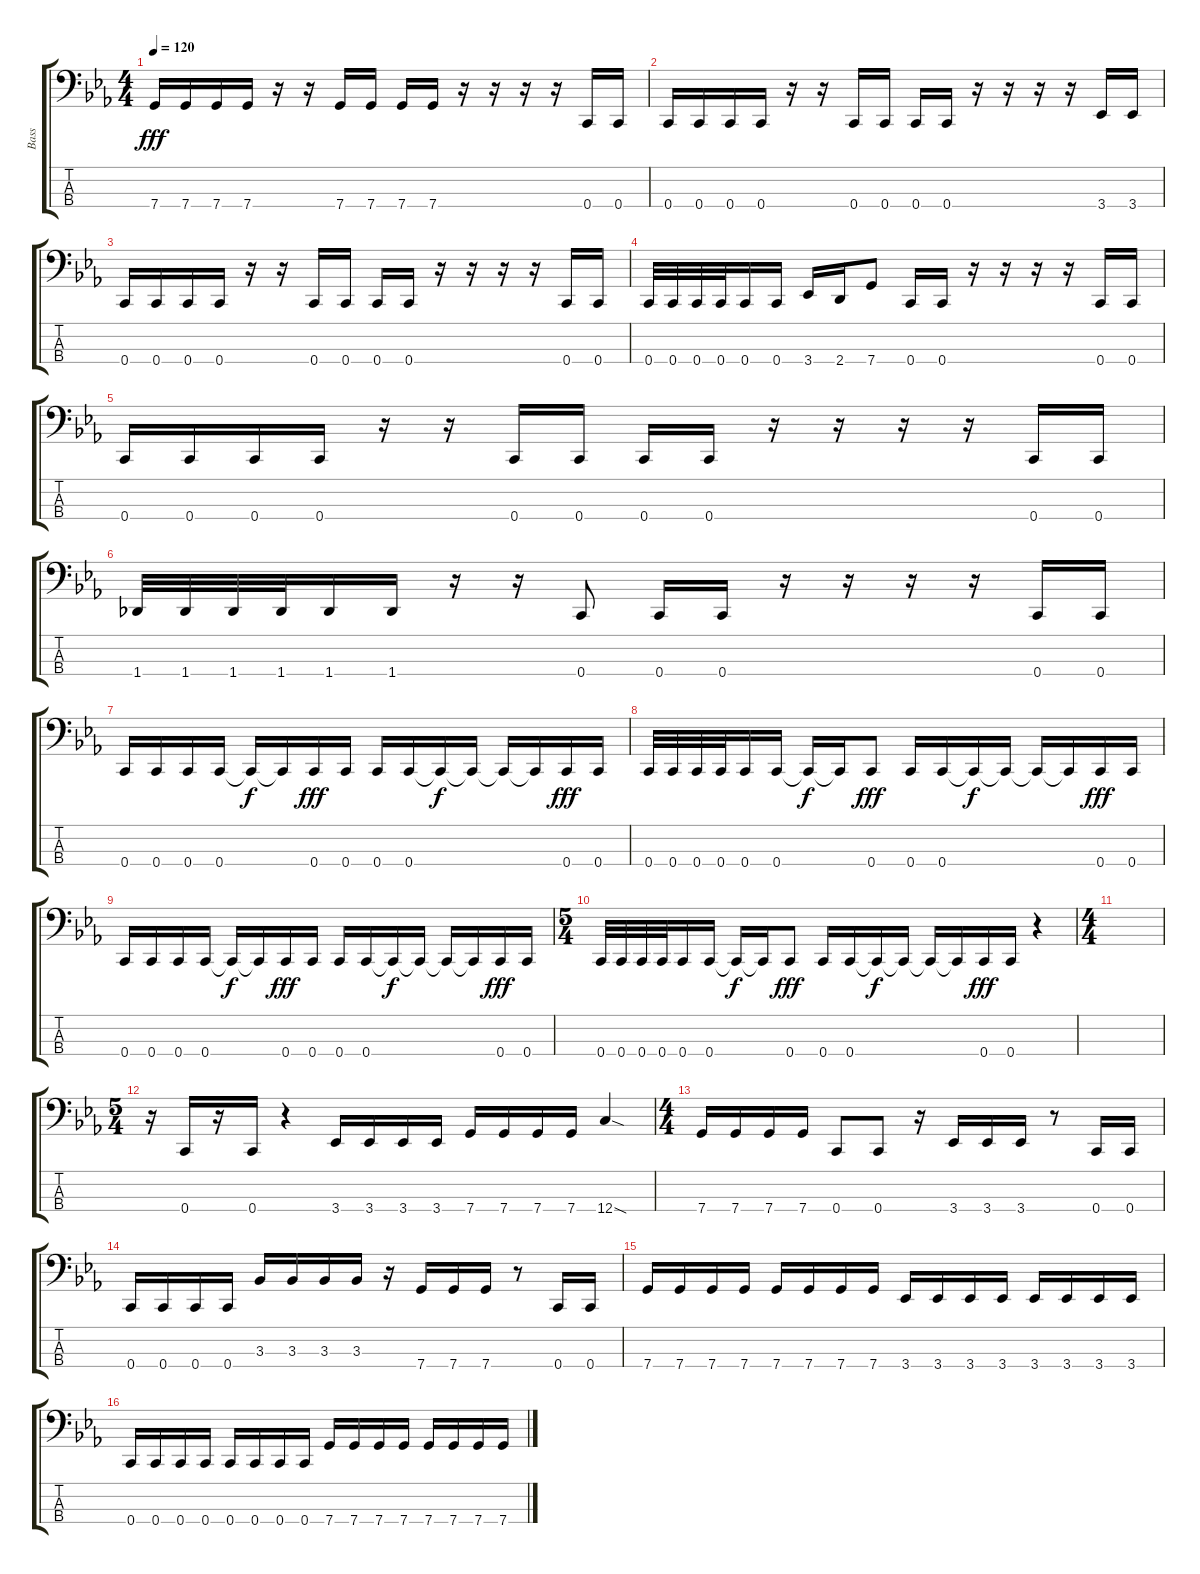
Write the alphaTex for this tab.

\track ("Bass" "Bass") {instrument electricbasspick}
\staff {score tabs}
\tuning (F2 C2 G1 C1) {hide}
\ts (4 4)
\tempo 120
\clef f4
\ks cminor
7.4.16{dy fff} 7.4.16 7.4.16 7.4.16 r.16 r.16 7.4.16 7.4.16 7.4.16 7.4.16 r.16 r.16 r.16 r.16 0.4.16 0.4.16 |
0.4.16 0.4.16 0.4.16 0.4.16 r.16 r.16 0.4.16 0.4.16 0.4.16 0.4.16 r.16 r.16 r.16 r.16 3.4.16 3.4.16 |
0.4.16 0.4.16 0.4.16 0.4.16 r.16 r.16 0.4.16 0.4.16 0.4.16 0.4.16 r.16 r.16 r.16 r.16 0.4.16 0.4.16 |
0.4.32 0.4.32 0.4.32 0.4.32 0.4.16 0.4.16 3.4.16 2.4.16 7.4.8 0.4.16 0.4.16 r.16 r.16 r.16 r.16 0.4.16 0.4.16 |
0.4.16 0.4.16 0.4.16 0.4.16 r.16 r.16 0.4.16 0.4.16 0.4.16 0.4.16 r.16 r.16 r.16 r.16 0.4.16 0.4.16 |
1.4.32 1.4.32 1.4.32 1.4.32 1.4.16 1.4.16 r.16 r.16 0.4.8 0.4.16 0.4.16 r.16 r.16 r.16 r.16 0.4.16 0.4.16 |
0.4.16 0.4.16 0.4.16 0.4.16 0.4{t}.16{dy f} 0.4{t}.16 0.4.16{dy fff} 0.4.16 0.4.16 0.4.16 0.4{t}.16{dy f} 0.4{t}.16 0.4{t}.16 0.4{t}.16 0.4.16{dy fff} 0.4.16 |
0.4.32 0.4.32 0.4.32 0.4.32 0.4.16 0.4.16 0.4{t}.16{dy f} 0.4{t}.16 0.4.8{dy fff} 0.4.16 0.4.16 0.4{t}.16{dy f} 0.4{t}.16 0.4{t}.16 0.4{t}.16 0.4.16{dy fff} 0.4.16 |
0.4.16 0.4.16 0.4.16 0.4.16 0.4{t}.16{dy f} 0.4{t}.16 0.4.16{dy fff} 0.4.16 0.4.16 0.4.16 0.4{t}.16{dy f} 0.4{t}.16 0.4{t}.16 0.4{t}.16 0.4.16{dy fff} 0.4.16 |
\ts (5 4)
0.4.32 0.4.32 0.4.32 0.4.32 0.4.16 0.4.16 0.4{t}.16{dy f} 0.4{t}.16 0.4.8{dy fff} 0.4.16 0.4.16 0.4{t}.16{dy f} 0.4{t}.16 0.4{t}.16 0.4{t}.16 0.4.16{dy fff} 0.4.16 r.4 |
\ts (4 4)
|
\ts (5 4)
r.16 0.4.16 r.16 0.4.16 r.4 3.4.16 3.4.16 3.4.16 3.4.16 7.4.16 7.4.16 7.4.16 7.4.16 12.4{sod}.4 |
\ts (4 4)
7.4.16 7.4.16 7.4.16 7.4.16 0.4.8 0.4.8 r.16 3.4.16 3.4.16 3.4.16 r.8 0.4.16 0.4.16 |
0.4.16 0.4.16 0.4.16 0.4.16 3.3.16 3.3.16 3.3.16 3.3.16 r.16 7.4.16 7.4.16 7.4.16 r.8 0.4.16 0.4.16 |
7.4.16 7.4.16 7.4.16 7.4.16 7.4.16 7.4.16 7.4.16 7.4.16 3.4.16 3.4.16 3.4.16 3.4.16 3.4.16 3.4.16 3.4.16 3.4.16 |
0.4.16 0.4.16 0.4.16 0.4.16 0.4.16 0.4.16 0.4.16 0.4.16 7.4.16 7.4.16 7.4.16 7.4.16 7.4.16 7.4.16 7.4.16 7.4.16
